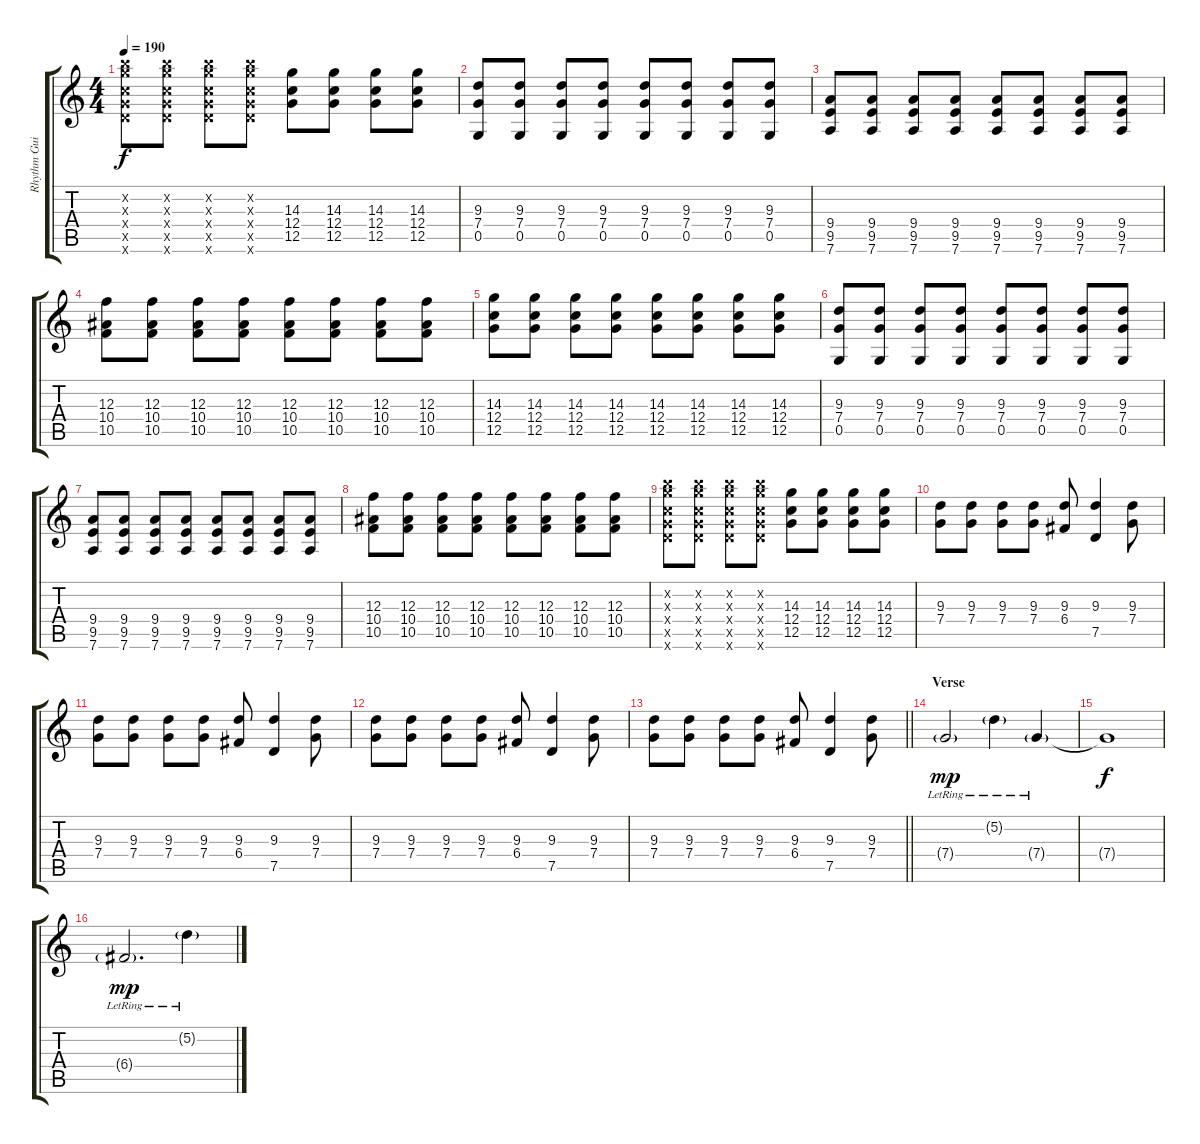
\track ("Rhythm Guitar" "Rhythm Gui") {instrument distortionguitar}
\staff {score tabs}
\tuning (D4 A3 F3 C3 G2 D2) {hide}
\ts (4 4)
\tempo 190
\clef g2
\ks c
(14.2{x} 14.3{x} 12.4{x} 12.5{x} 12.6{x}).8{dy f} (14.2{x} 14.3{x} 12.4{x} 12.5{x} 12.6{x}).8 (14.2{x} 14.3{x} 12.4{x} 12.5{x} 12.6{x}).8 (14.2{x} 14.3{x} 12.4{x} 12.5{x} 12.6{x}).8 (14.3 12.4 12.5).8 (14.3 12.4 12.5).8 (14.3 12.4 12.5).8 (14.3 12.4 12.5).8 |
(9.3 7.4 0.5).8 (9.3 7.4 0.5).8 (9.3 7.4 0.5).8 (9.3 7.4 0.5).8 (9.3 7.4 0.5).8 (9.3 7.4 0.5).8 (9.3 7.4 0.5).8 (9.3 7.4 0.5).8 |
(9.4 9.5 7.6).8 (9.4 9.5 7.6).8 (9.4 9.5 7.6).8 (9.4 9.5 7.6).8 (9.4 9.5 7.6).8 (9.4 9.5 7.6).8 (9.4 9.5 7.6).8 (9.4 9.5 7.6).8 |
(12.3 10.4 10.5).8 (12.3 10.4 10.5).8 (12.3 10.4 10.5).8 (12.3 10.4 10.5).8 (12.3 10.4 10.5).8 (12.3 10.4 10.5).8 (12.3 10.4 10.5).8 (12.3 10.4 10.5).8 |
(14.3 12.4 12.5).8 (14.3 12.4 12.5).8 (14.3 12.4 12.5).8 (14.3 12.4 12.5).8 (14.3 12.4 12.5).8 (14.3 12.4 12.5).8 (14.3 12.4 12.5).8 (14.3 12.4 12.5).8 |
(9.3 7.4 0.5).8 (9.3 7.4 0.5).8 (9.3 7.4 0.5).8 (9.3 7.4 0.5).8 (9.3 7.4 0.5).8 (9.3 7.4 0.5).8 (9.3 7.4 0.5).8 (9.3 7.4 0.5).8 |
(9.4 9.5 7.6).8 (9.4 9.5 7.6).8 (9.4 9.5 7.6).8 (9.4 9.5 7.6).8 (9.4 9.5 7.6).8 (9.4 9.5 7.6).8 (9.4 9.5 7.6).8 (9.4 9.5 7.6).8 |
(12.3 10.4 10.5).8 (12.3 10.4 10.5).8 (12.3 10.4 10.5).8 (12.3 10.4 10.5).8 (12.3 10.4 10.5).8 (12.3 10.4 10.5).8 (12.3 10.4 10.5).8 (12.3 10.4 10.5).8 |
(14.2{x} 14.3{x} 12.4{x} 12.5{x} 12.6{x}).8 (14.2{x} 14.3{x} 12.4{x} 12.5{x} 12.6{x}).8 (14.2{x} 14.3{x} 12.4{x} 12.5{x} 12.6{x}).8 (14.2{x} 14.3{x} 12.4{x} 12.5{x} 12.6{x}).8 (14.3 12.4 12.5).8 (14.3 12.4 12.5).8 (14.3 12.4 12.5).8 (14.3 12.4 12.5).8 |
(9.3 7.4).8 (9.3 7.4).8 (9.3 7.4).8 (9.3 7.4).8 (9.3 6.4).8 (9.3 7.5).4 (9.3 7.4).8 |
(9.3 7.4).8 (9.3 7.4).8 (9.3 7.4).8 (9.3 7.4).8 (9.3 6.4).8 (9.3 7.5).4 (9.3 7.4).8 |
(9.3 7.4).8 (9.3 7.4).8 (9.3 7.4).8 (9.3 7.4).8 (9.3 6.4).8 (9.3 7.5).4 (9.3 7.4).8 |
\barLineRight lightlight
(9.3 7.4).8 (9.3 7.4).8 (9.3 7.4).8 (9.3 7.4).8 (9.3 6.4).8 (9.3 7.5).4 (9.3 7.4).8 |
\section ("" "Verse")
7.4{g lr}.2{dy mp} 5.2{g lr}.4 7.4{g lr}.4 |
7.4{t}.1{dy f} |
6.4{g lr}.2{d dy mp} 5.2{g lr}.4
